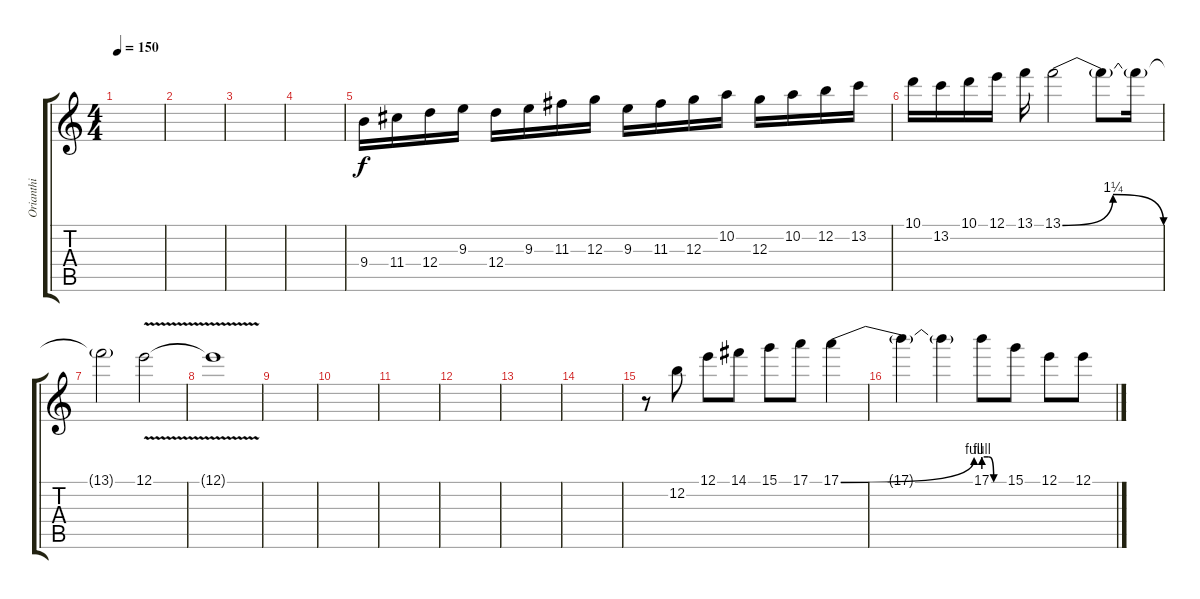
\track ("Orianthi" "Orianthi") {instrument overdrivenguitar}
\staff {score tabs}
\tuning (E4 B3 G3 D3 A2 E2) {hide}
\ts (4 4)
\tempo 150
\clef g2
\ks c
|
|
|
|
9.4.16 11.4.16 12.4.16 9.3.16 12.4.16 9.3.16 11.3.16 12.3.16 9.3.16 11.3.16 12.3.16 10.2.16 12.3.16 10.2.16 12.2.16 13.2.16 |
10.1.16 13.2.16 10.1.16 12.1.16 13.1.16 13.1{be (bendrelease 0 0 20 5 40 5 60 0)}.2 13.1{t}.8 13.1{t}.16 |
13.1{t}.2 12.1{v}.2 |
12.1{v t}.1 |
|
|
|
|
|
|
r.8 12.2.8 12.1.8 14.1.8 15.1.8 17.1.8 17.1{be (bend 0 0 60 4)}.4 |
17.1{t}.4 17.1{t}.4 17.1{be (custom 0 4 15 4 30 0 60 0)}.8 15.1.8 12.1.8 12.1.8
